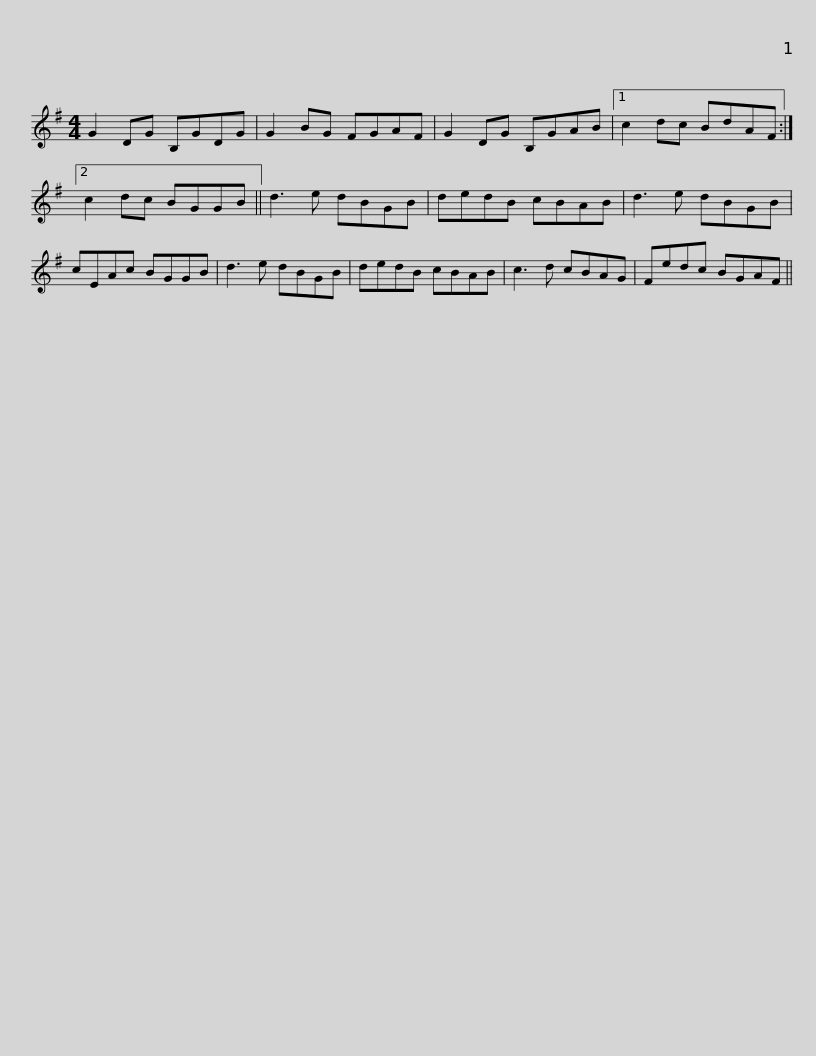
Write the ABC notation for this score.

X:1
L:1/8
M:4/4
I:linebreak $
K:G
V:1 treble
V:1
 G2 DG B,GDG | G2 BG FGAF | G2 DG B,GAB |1 c2 dc BdAF :|2 c2 dc BGGB || %5
 d3 e dBGB |$ dedB cBAB | d3 e dBGB | cEAc BGGB | d3 e dBGB | %10
 dedB cBAB | c3 d cBAG |$ Fedc BGAF || %13
